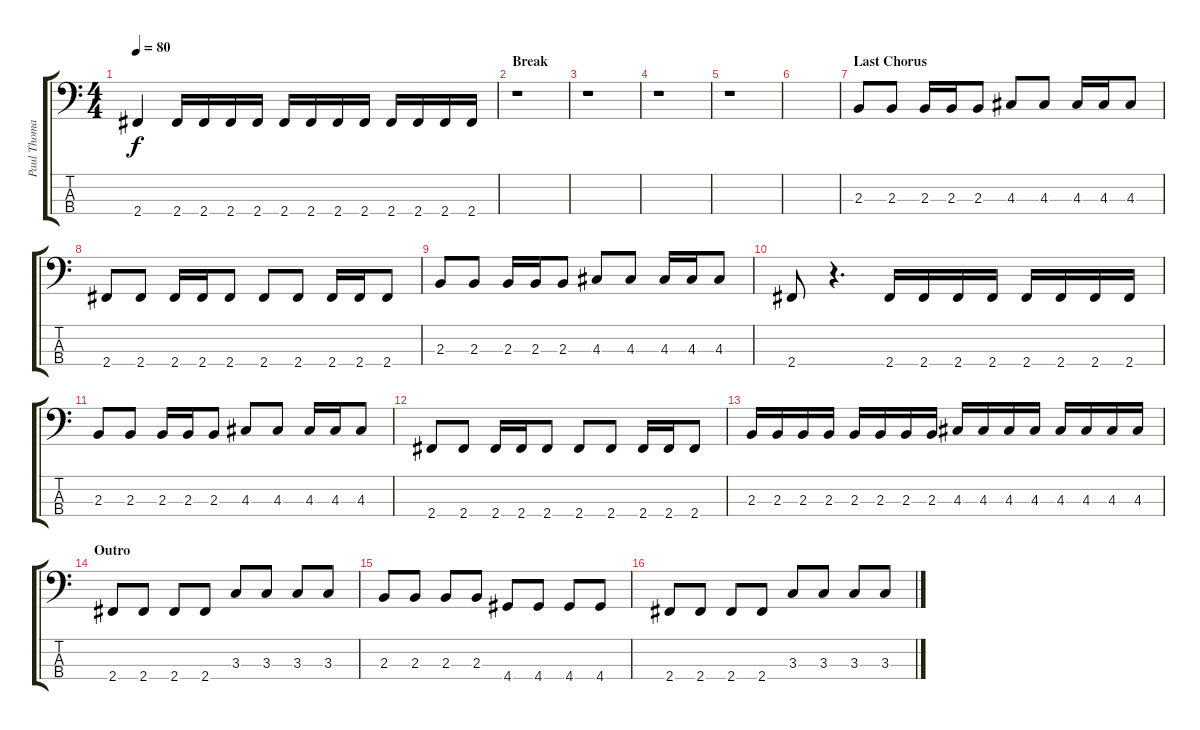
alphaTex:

\track ("Paul Thomas - Bass" "Paul Thoma") {instrument electricbassfinger}
\staff {score tabs}
\tuning (G2 D2 A1 E1) {hide}
\ts (4 4)
\tempo 80
\clef f4
\ks c
2.4.4{dy f} 2.4.16 2.4.16 2.4.16 2.4.16 2.4.16 2.4.16 2.4.16 2.4.16 2.4.16 2.4.16 2.4.16 2.4.16 |
\section ("" "Break")
r.1 |
r.1 |
r.1 |
r.1 |
|
\section ("" "Last Chorus")
2.3.8 2.3.8 2.3.16 2.3.16 2.3.8 4.3.8 4.3.8 4.3.16 4.3.16 4.3.8 |
2.4.8 2.4.8 2.4.16 2.4.16 2.4.8 2.4.8 2.4.8 2.4.16 2.4.16 2.4.8 |
2.3.8 2.3.8 2.3.16 2.3.16 2.3.8 4.3.8 4.3.8 4.3.16 4.3.16 4.3.8 |
2.4.8 r.4{d} 2.4.16 2.4.16 2.4.16 2.4.16 2.4.16 2.4.16 2.4.16 2.4.16 |
2.3.8 2.3.8 2.3.16 2.3.16 2.3.8 4.3.8 4.3.8 4.3.16 4.3.16 4.3.8 |
2.4.8 2.4.8 2.4.16 2.4.16 2.4.8 2.4.8 2.4.8 2.4.16 2.4.16 2.4.8 |
2.3.16 2.3.16 2.3.16 2.3.16 2.3.16 2.3.16 2.3.16 2.3.16 4.3.16 4.3.16 4.3.16 4.3.16 4.3.16 4.3.16 4.3.16 4.3.16 |
\section ("" "Outro")
2.4.8 2.4.8 2.4.8 2.4.8 3.3.8 3.3.8 3.3.8 3.3.8 |
2.3.8 2.3.8 2.3.8 2.3.8 4.4.8 4.4.8 4.4.8 4.4.8 |
2.4.8 2.4.8 2.4.8 2.4.8 3.3.8 3.3.8 3.3.8 3.3.8
